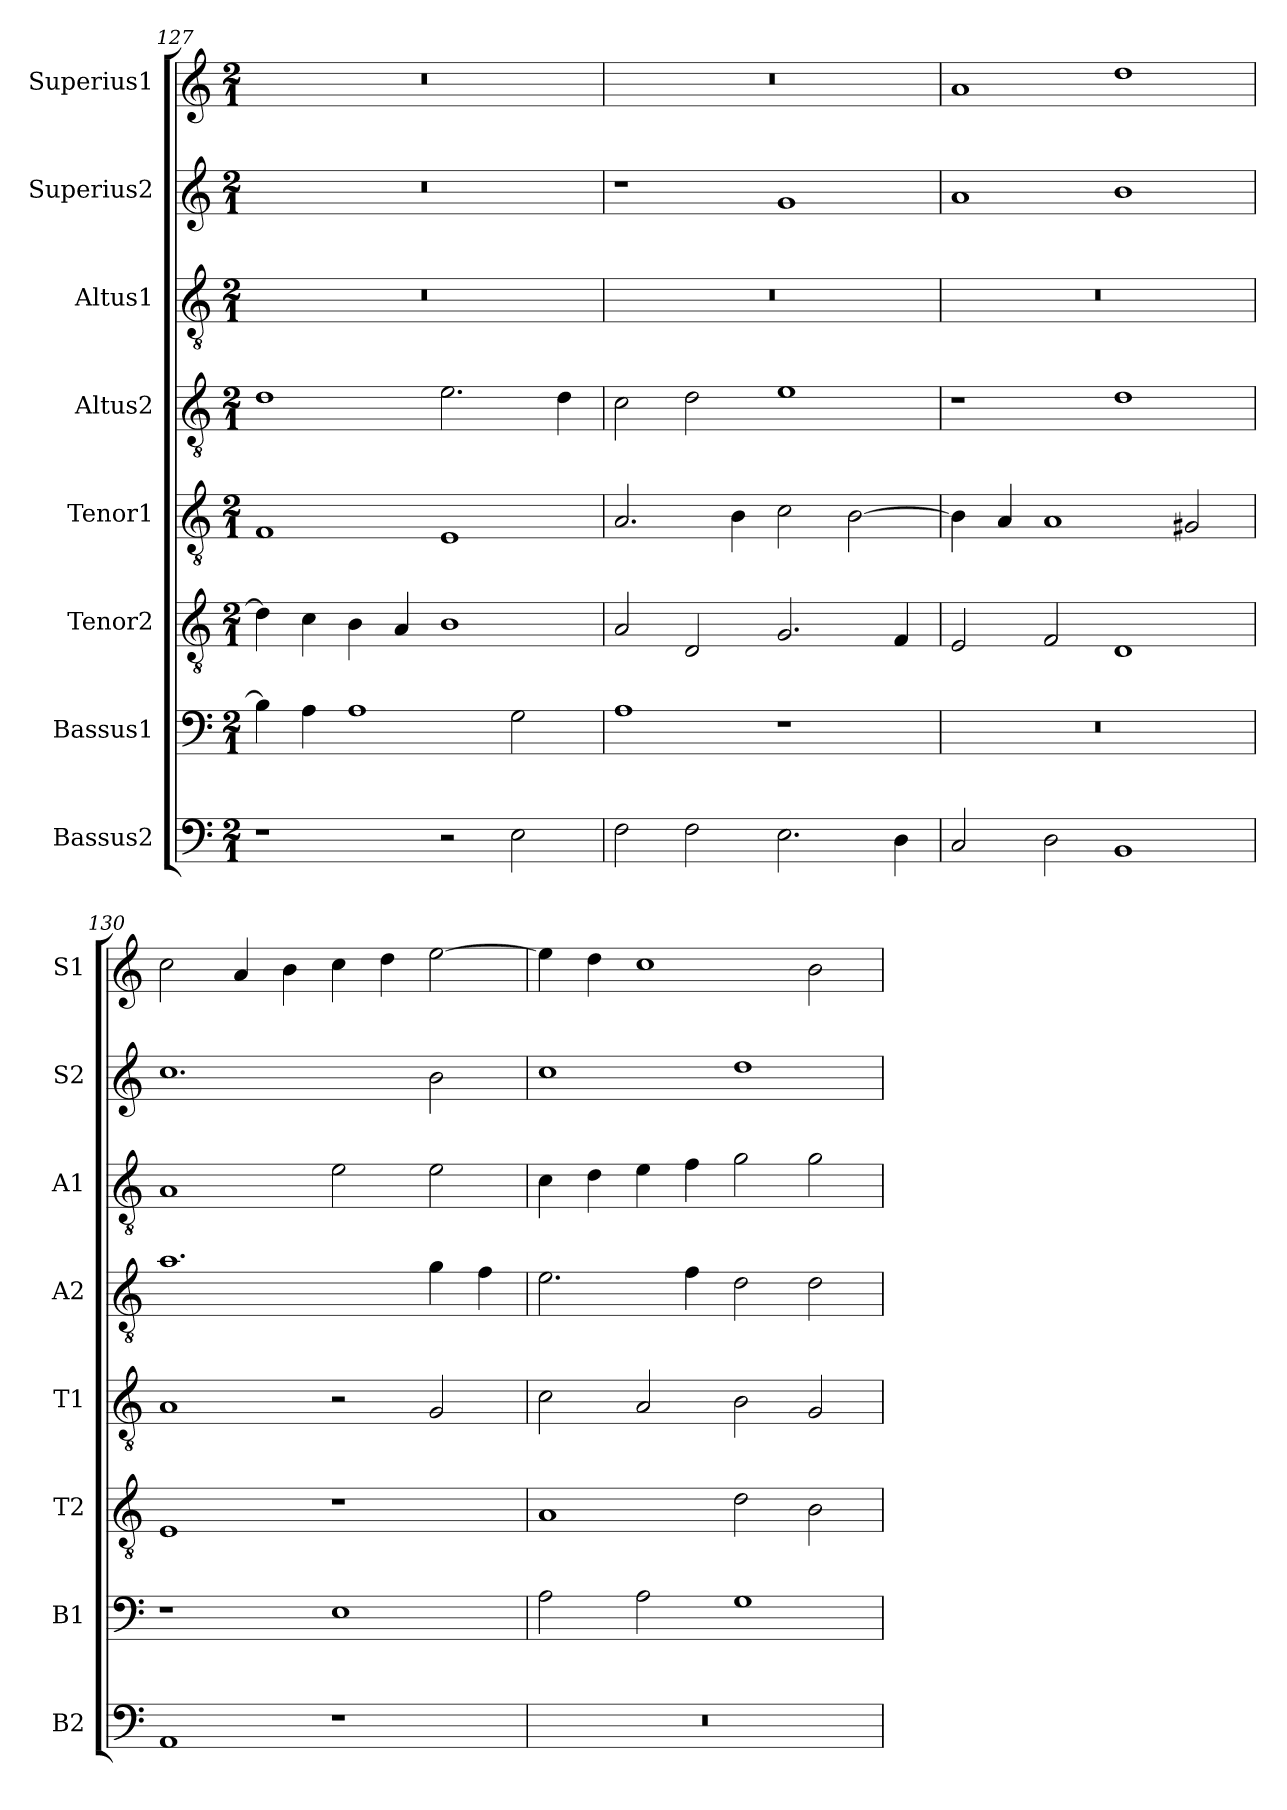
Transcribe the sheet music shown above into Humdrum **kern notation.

**kern	**kern	**kern	**kern	**kern	**kern	**kern	**kern
*part8	*part7	*part6	*part5	*part4	*part3	*part2	*part1
*staff8	*staff7	*staff6	*staff5	*staff4	*staff3	*staff2	*staff1
*I"Bassus2	*I"Bassus1	*I"Tenor2	*I"Tenor1	*I"Altus2	*I"Altus1	*I"Superius2	*I"Superius1
*I'B2	*I'B1	*I'T2	*I'T1	*I'A2	*I'A1	*I'S2	*I'S1
*clefF4	*clefF4	*clefGv2	*clefGv2	*clefGv2	*clefGv2	*clefG2	*clefG2
*k[]	*k[]	*k[]	*k[]	*k[]	*k[]	*k[]	*k[]
*M2/1	*M2/1	*M2/1	*M2/1	*M2/1	*M2/1	*M2/1	*M2/1
=127	=127	=127	=127	=127	=127	=127	=127
1r	4B-]	4d]	1F	1d	0r	0r	0r
.	4A	4c	.	.	.	.	.
.	1A	4B	.	.	.	.	.
.	.	4A	.	.	.	.	.
2r	.	1B	1E	2.e	.	.	.
2E	2G	.	.	.	.	.	.
.	.	.	.	4d	.	.	.
=128	=128	=128	=128	=128	=128	=128	=128
2F	1A	2A	2.A	2c	0r	1r	0r
2F	.	2D	.	2d	.	.	.
.	.	.	4B	.	.	.	.
2.E	1r	2.G	2c	1e	.	1g	.
.	.	.	[2B	.	.	.	.
4D	.	4F	.	.	.	.	.
=129	=129	=129	=129	=129	=129	=129	=129
2C	0r	2E	4B]	1r	0r	1a	1a
.	.	.	4A	.	.	.	.
2D	.	2F	1A	.	.	.	.
1BB	.	1D	.	1d	.	1b	1dd
.	.	.	2G#X	.	.	.	.
=130	=130	=130	=130	=130	=130	=130	=130
1AA	1r	1E	1A	1.a	1A	1.cc	2cc
.	.	.	.	.	.	.	4a
.	.	.	.	.	.	.	4b
1r	1E	1r	2r	.	2e	.	4cc
.	.	.	.	.	.	.	4dd
.	.	.	2G	4g	2e	2b	[2ee
.	.	.	.	4f	.	.	.
=131	=131	=131	=131	=131	=131	=131	=131
0r	2A	1A	2c	2.e	4c	1cc	4ee]
.	.	.	.	.	4d	.	4dd
.	2A	.	2A	.	4e	.	1cc
.	.	.	.	4f	4f	.	.
.	1G	2d	2B	2d	2g	1dd	.
.	.	2B	2G	2d	2g	.	2b
=	=	=	=	=	=	=	=
*-	*-	*-	*-	*-	*-	*-	*-
